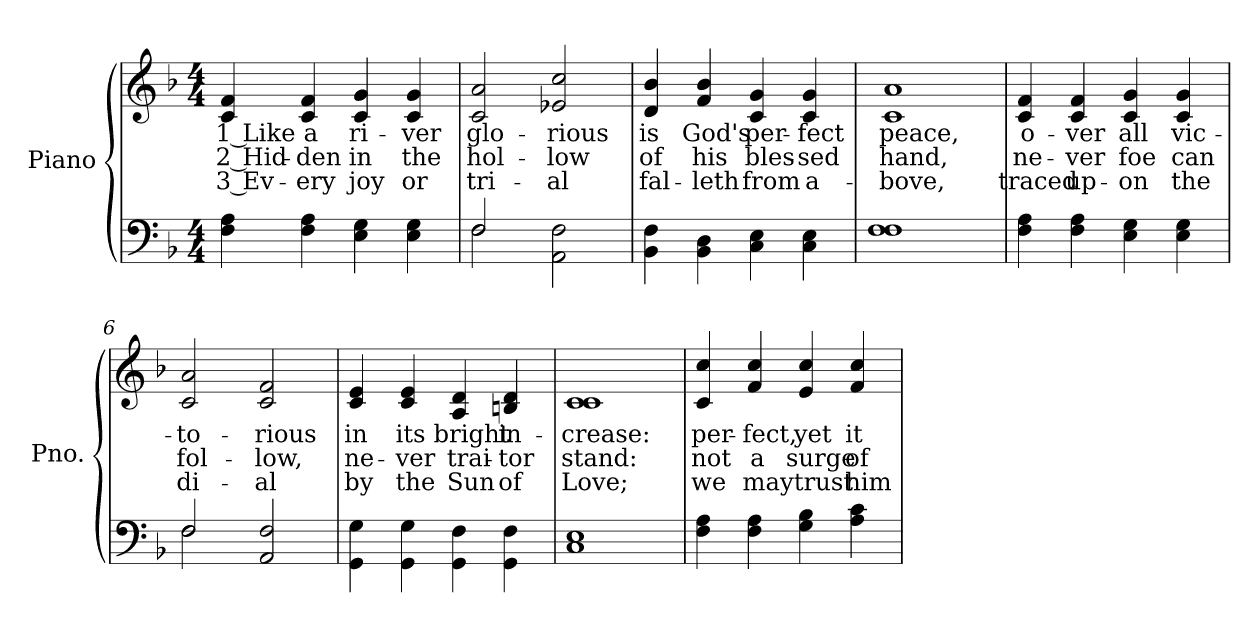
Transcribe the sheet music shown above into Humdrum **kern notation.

**kern	**kern	**text	**text	**text
*part2	*part1	*part1	*part1	*part1
*staff2	*staff1	*staff1	*staff1	*staff1
*I"Piano	*I"Piano	*	*	*
*I'Pno.	*I'Pno.	*	*	*
!!LO:PB:g=z
*clefF4	*clefG2	*	*	*
*k[b-]	*k[b-]	*	*	*
*F:	*F:	*	*	*
*M4/4	*M4/4	*	*	*
=1	=1	=1	=1	=1
!	!	!LO:LY:b:color=#000000	!LO:LY:b:color=#000000	!LO:LY:b:color=#000000
4Fi\ 4Ai	4ci/ 4fi	1 Like	2 Hid-	3 Ev-
!	!	!LO:LY:b:color=#000000	!LO:LY:b:color=#000000	!LO:LY:b:color=#000000
4Fi\ 4Ai	4ci/ 4fi	a	-den	-ery
!	!	!LO:LY:b:color=#000000	!LO:LY:b:color=#000000	!LO:LY:b:color=#000000
4Ei\ 4Gi	4ci/ 4gi	ri-	in	joy
!	!	!LO:LY:b:color=#000000	!LO:LY:b:color=#000000	!LO:LY:b:color=#000000
4Ei\ 4Gi	4ci/ 4gi	-ver	the	or
=2	=2	=2	=2	=2
*^	*	*	*	*
!	!	!	!LO:LY:b:color=#000000	!LO:LY:b:color=#000000	!LO:LY:b:color=#000000
2Fi/	2Fi\	2ci/ 2ai	glo-	hol-	tri-
!	!	!	!LO:LY:b:color=#000000	!LO:LY:b:color=#000000	!LO:LY:b:color=#000000
2AAi\ 2Fi	2ryy	2e-Xi/ 2cci	-rious	-low	-al
*v	*v	*	*	*	*
=3	=3	=3	=3	=3
*^	*	*	*	*
!	!	!	!LO:LY:b:color=#000000	!LO:LY:b:color=#000000	!LO:LY:b:color=#000000
*v	*v	*	*	*	*
4BB-i\ 4Fi	4di/ 4b-i	is	of	fal-
!	!	!LO:LY:b:color=#000000	!LO:LY:b:color=#000000	!LO:LY:b:color=#000000
4BB-i\ 4Di	4fi/ 4b-i	God's	his	-leth
!	!	!LO:LY:b:color=#000000	!LO:LY:b:color=#000000	!LO:LY:b:color=#000000
4Ci\ 4Ei	4ci/ 4gi	per-	bles-	from
!	!	!LO:LY:b:color=#000000	!LO:LY:b:color=#000000	!LO:LY:b:color=#000000
4Ci\ 4Ei	4ci/ 4gi	-fect	-sed	a-
=4	=4	=4	=4	=4
!	!	!LO:LY:b:color=#000000	!LO:LY:b:color=#000000	!LO:LY:b:color=#000000
1Fi 1Fi	1ci 1ai	peace,	hand,	-bove,
!!LO:LB:g=z
=5	=5	=5	=5	=5
!	!	!LO:LY:b:color=#000000	!LO:LY:b:color=#000000	!LO:LY:b:color=#000000
4Fi\ 4Ai	4ci/ 4fi	o-	ne-	traced
!	!	!LO:LY:b:color=#000000	!LO:LY:b:color=#000000	!LO:LY:b:color=#000000
4Fi\ 4Ai	4ci/ 4fi	-ver	-ver	up-
!	!	!LO:LY:b:color=#000000	!LO:LY:b:color=#000000	!LO:LY:b:color=#000000
4Ei\ 4Gi	4ci/ 4gi	all	foe	-on
!	!	!LO:LY:b:color=#000000	!LO:LY:b:color=#000000	!LO:LY:b:color=#000000
4Ei\ 4Gi	4ci/ 4gi	vic-	can	the
=6	=6	=6	=6	=6
*^	*	*	*	*
!	!	!	!LO:LY:b:color=#000000	!LO:LY:b:color=#000000	!LO:LY:b:color=#000000
2Fi/	2Fi\	2ci/ 2ai	-to-	fol-	di-
!	!	!	!LO:LY:b:color=#000000	!LO:LY:b:color=#000000	!LO:LY:b:color=#000000
2AAi/ 2Fi	2ryy	2ci/ 2fi	-rious	-low,	-al
*v	*v	*	*	*	*
=7	=7	=7	=7	=7
*^	*	*	*	*
!	!	!	!LO:LY:b:color=#000000	!LO:LY:b:color=#000000	!LO:LY:b:color=#000000
*v	*v	*	*	*	*
4GGi\ 4Gi	4ci/ 4ei	in	ne-	by
!	!	!LO:LY:b:color=#000000	!LO:LY:b:color=#000000	!LO:LY:b:color=#000000
4GGi\ 4Gi	4ci/ 4ei	its	-ver	the
!	!	!LO:LY:b:color=#000000	!LO:LY:b:color=#000000	!LO:LY:b:color=#000000
4GGi\ 4Fi	4Ai/ 4di	bright	trai-	Sun
!	!	!LO:LY:b:color=#000000	!LO:LY:b:color=#000000	!LO:LY:b:color=#000000
4GGi\ 4Fi	4Bni/ 4di	in-	-tor	of
=8	=8	=8	=8	=8
!	!	!LO:LY:b:color=#000000	!LO:LY:b:color=#000000	!LO:LY:b:color=#000000
1Ci 1Ei	1ci 1ci	-crease:	stand:	Love;
!!LO:LB:g=z
=9	=9	=9	=9	=9
!	!	!LO:LY:b:color=#000000	!LO:LY:b:color=#000000	!LO:LY:b:color=#000000
4Fi\ 4Ai	4ci/ 4cci	per-	not	we
!	!	!LO:LY:b:color=#000000	!LO:LY:b:color=#000000	!LO:LY:b:color=#000000
4Fi\ 4Ai	4fi/ 4cci	-fect,	a	may
!	!	!LO:LY:b:color=#000000	!LO:LY:b:color=#000000	!LO:LY:b:color=#000000
4Gi\ 4B-i	4ei/ 4cci	yet	surge	trust
!	!	!LO:LY:b:color=#000000	!LO:LY:b:color=#000000	!LO:LY:b:color=#000000
4Ai\ 4ci	4fi/ 4cci	it	of	him
=	=	=	=	=
*-	*-	*-	*-	*-
